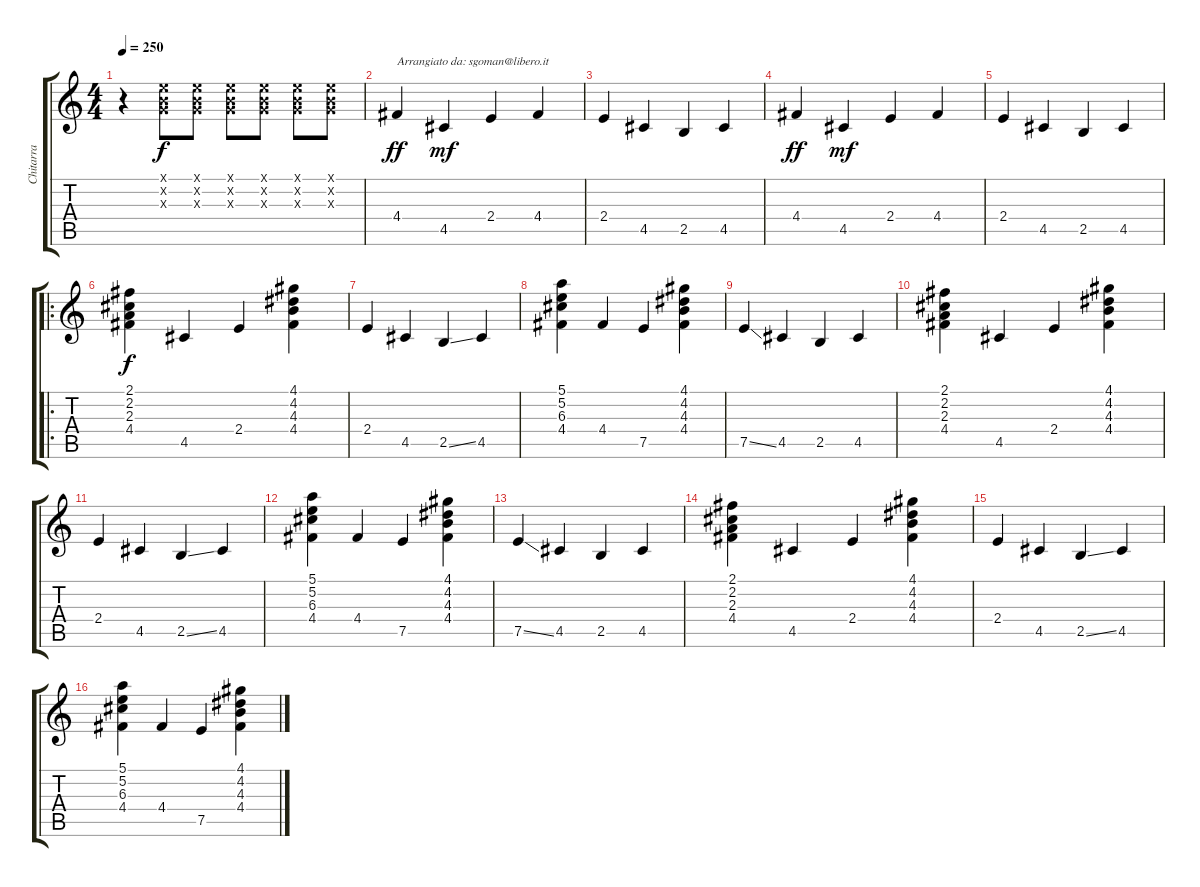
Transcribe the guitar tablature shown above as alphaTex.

\track ("Chitarra" "Chitarra") {instrument acousticguitarnylon}
\staff {score tabs}
\tuning (E4 B3 G3 D3 A2 E2) {hide}
\ts (4 4)
\tempo 250
\clef g2
\ks c
r.4{dy f instrument acousticguitarnylon} (0.1{x} 0.2{x} 0.3{x}).8 (0.1{x} 0.2{x} 0.3{x}).8 (0.1{x} 0.2{x} 0.3{x}).8 (0.1{x} 0.2{x} 0.3{x}).8 (0.1{x} 0.2{x} 0.3{x}).8 (0.1{x} 0.2{x} 0.3{x}).8 |
4.4.4{txt "Arrangiato da: sgoman@libero.it" dy ff} 4.5.4{dy mf} 2.4.4 4.4.4 |
2.4.4 4.5.4 2.5.4 4.5.4 |
4.4.4{dy ff} 4.5.4{dy mf} 2.4.4 4.4.4 |
2.4.4 4.5.4 2.5.4 4.5.4 |
\ro
(2.1 2.2 2.3 4.4).4{dy f} 4.5.4 2.4.4 (4.1 4.2 4.3 4.4).4 |
2.4.4 4.5.4 2.5{ss}.4 4.5.4 |
(5.1 5.2 6.3 4.4).4 4.4.4 7.5.4 (4.1 4.2 4.3 4.4).4 |
7.5{ss}.4 4.5.4 2.5.4 4.5.4 |
(2.1 2.2 2.3 4.4).4 4.5.4 2.4.4 (4.1 4.2 4.3 4.4).4 |
2.4.4 4.5.4 2.5{ss}.4 4.5.4 |
(5.1 5.2 6.3 4.4).4 4.4.4 7.5.4 (4.1 4.2 4.3 4.4).4 |
7.5{ss}.4 4.5.4 2.5.4 4.5.4 |
(2.1 2.2 2.3 4.4).4 4.5.4 2.4.4 (4.1 4.2 4.3 4.4).4 |
2.4.4 4.5.4 2.5{ss}.4 4.5.4 |
(5.1 5.2 6.3 4.4).4 4.4.4 7.5.4 (4.1 4.2 4.3 4.4).4
